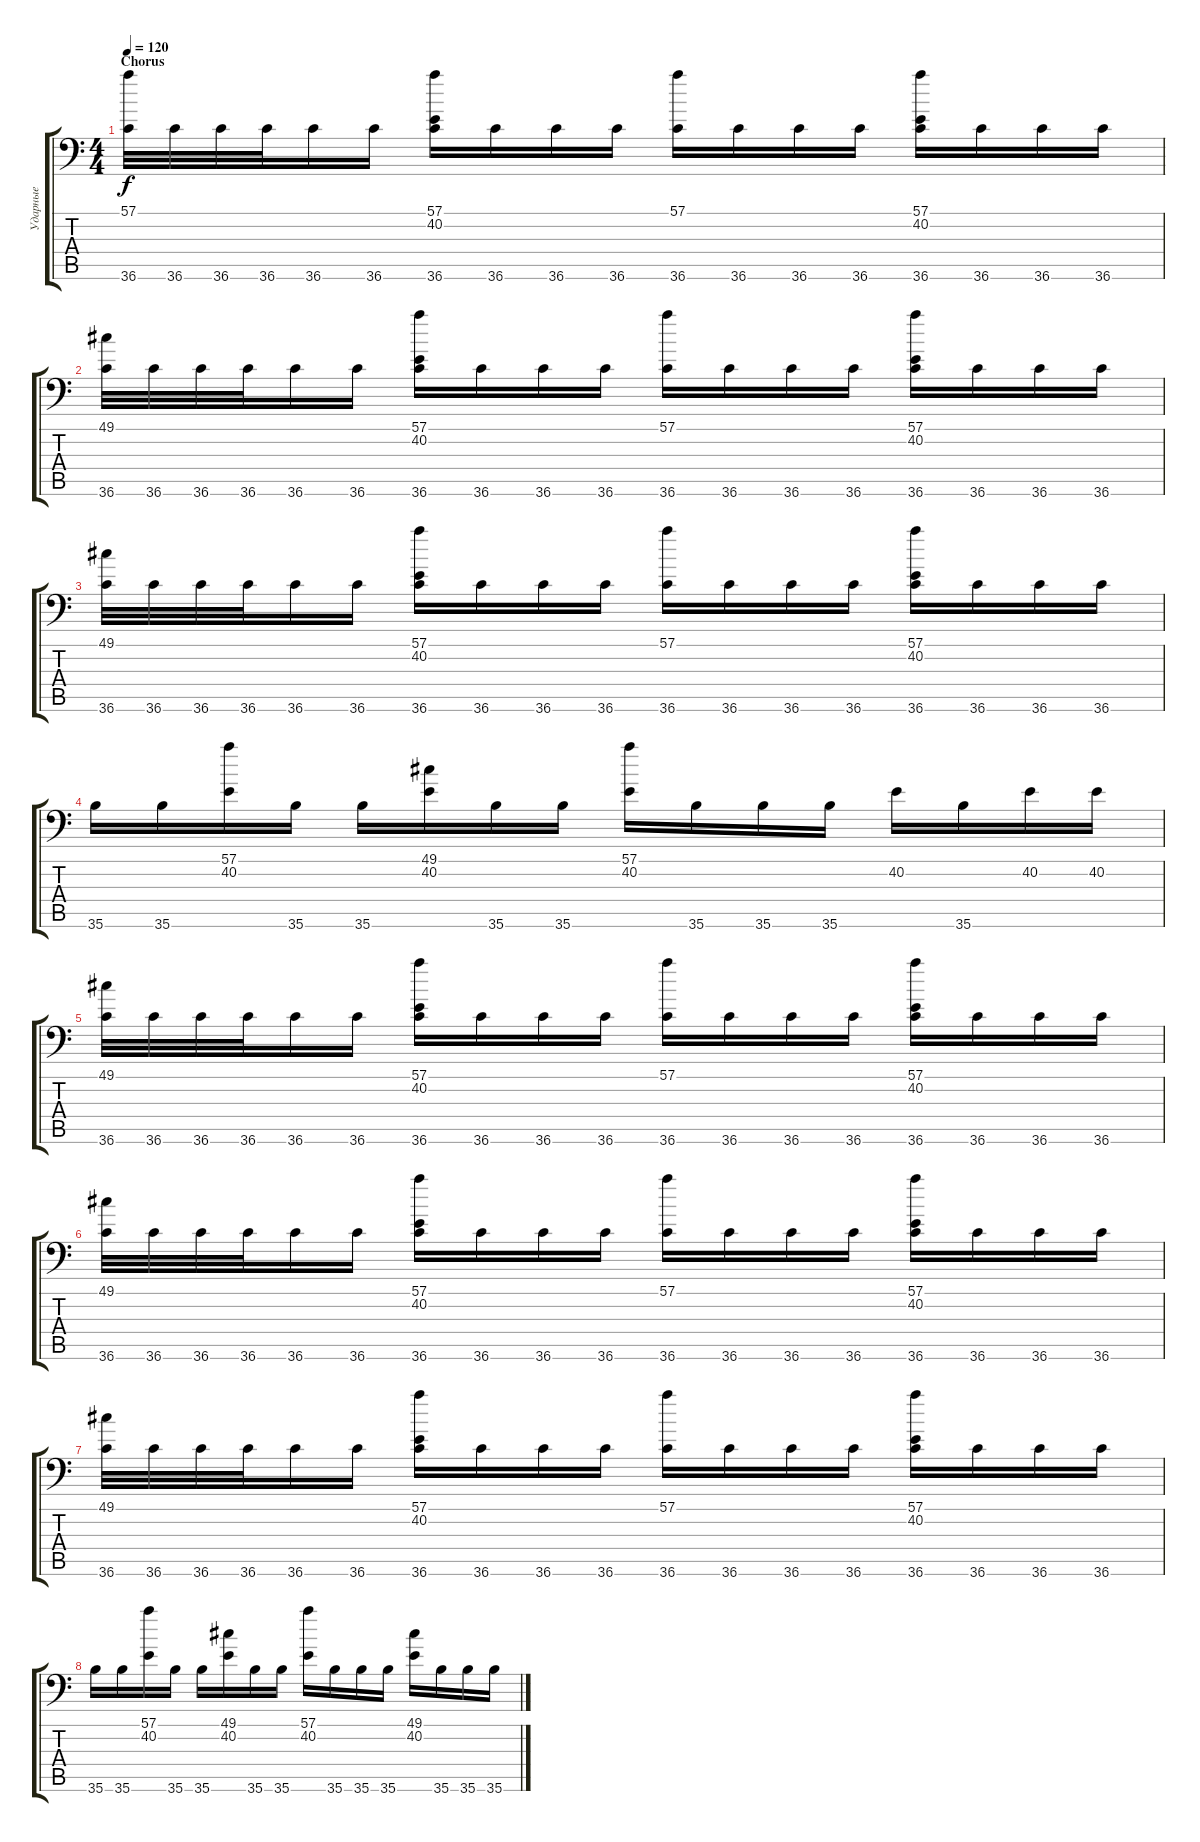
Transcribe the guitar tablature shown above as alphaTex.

\track ("Ударные" "Ударные") {instrument acousticgrandpiano}
\staff {score tabs}
\tuning (C-1 C-1 C-1 C-1 C-1 C-1) {hide}
\ts (4 4)
\section ("" "Chorus")
\tempo 120
\clef f4
\ks c
(57.1 36.6).32{dy f} 36.6.32 36.6.32 36.6.32 36.6.16 36.6.16 (57.1 40.2 36.6).16 36.6.16 36.6.16 36.6.16 (57.1 36.6).16 36.6.16 36.6.16 36.6.16 (57.1 40.2 36.6).16 36.6.16 36.6.16 36.6.16 |
(49.1 36.6).32 36.6.32 36.6.32 36.6.32 36.6.16 36.6.16 (57.1 40.2 36.6).16 36.6.16 36.6.16 36.6.16 (57.1 36.6).16 36.6.16 36.6.16 36.6.16 (57.1 40.2 36.6).16 36.6.16 36.6.16 36.6.16 |
(49.1 36.6).32 36.6.32 36.6.32 36.6.32 36.6.16 36.6.16 (57.1 40.2 36.6).16 36.6.16 36.6.16 36.6.16 (57.1 36.6).16 36.6.16 36.6.16 36.6.16 (57.1 40.2 36.6).16 36.6.16 36.6.16 36.6.16 |
35.6.16 35.6.16 (57.1 40.2).16 35.6.16 35.6.16 (49.1 40.2).16 35.6.16 35.6.16 (57.1 40.2).16 35.6.16 35.6.16 35.6.16 40.2.16 35.6.16 40.2.16 40.2.16 |
(49.1 36.6).32 36.6.32 36.6.32 36.6.32 36.6.16 36.6.16 (57.1 40.2 36.6).16 36.6.16 36.6.16 36.6.16 (57.1 36.6).16 36.6.16 36.6.16 36.6.16 (57.1 40.2 36.6).16 36.6.16 36.6.16 36.6.16 |
(49.1 36.6).32 36.6.32 36.6.32 36.6.32 36.6.16 36.6.16 (57.1 40.2 36.6).16 36.6.16 36.6.16 36.6.16 (57.1 36.6).16 36.6.16 36.6.16 36.6.16 (57.1 40.2 36.6).16 36.6.16 36.6.16 36.6.16 |
(49.1 36.6).32 36.6.32 36.6.32 36.6.32 36.6.16 36.6.16 (57.1 40.2 36.6).16 36.6.16 36.6.16 36.6.16 (57.1 36.6).16 36.6.16 36.6.16 36.6.16 (57.1 40.2 36.6).16 36.6.16 36.6.16 36.6.16 |
35.6.16 35.6.16 (57.1 40.2).16 35.6.16 35.6.16 (49.1 40.2).16 35.6.16 35.6.16 (57.1 40.2).16 35.6.16 35.6.16 35.6.16 (49.1 40.2).16 35.6.16 35.6.16 35.6.16
